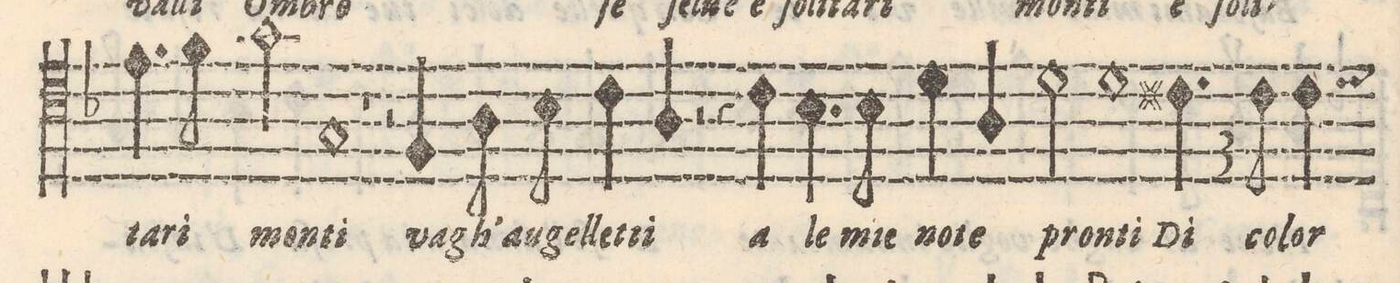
**kern	**text
*I"QVINTO	*
*clefC4	*
*k[b-]	*
*met(C)	*
*M4/4	*
4.e\	-ta-
8e\	-ri
2g\	mon-
=16-	=16-
1G	-ti
=17-	=17-
1r	.
=18-	=18-
2r	.
4F/	vag'h
8A\	au-
8B-\	-ge-
=19-	=19-
4c\	-llet-
4A/	-ti
2r	.
=20-	=20-
4r	.
4c\	a
4.B-\	le
8B-\	mie
=21-	=21-
4d\	no-
4A/	-te
2d\	pron-
=22-	=22-
1d	-ti
=23-	=23-
4.c#X\	Di
*col	*
8cny\	co-
4c\	-lor
*-	*-
